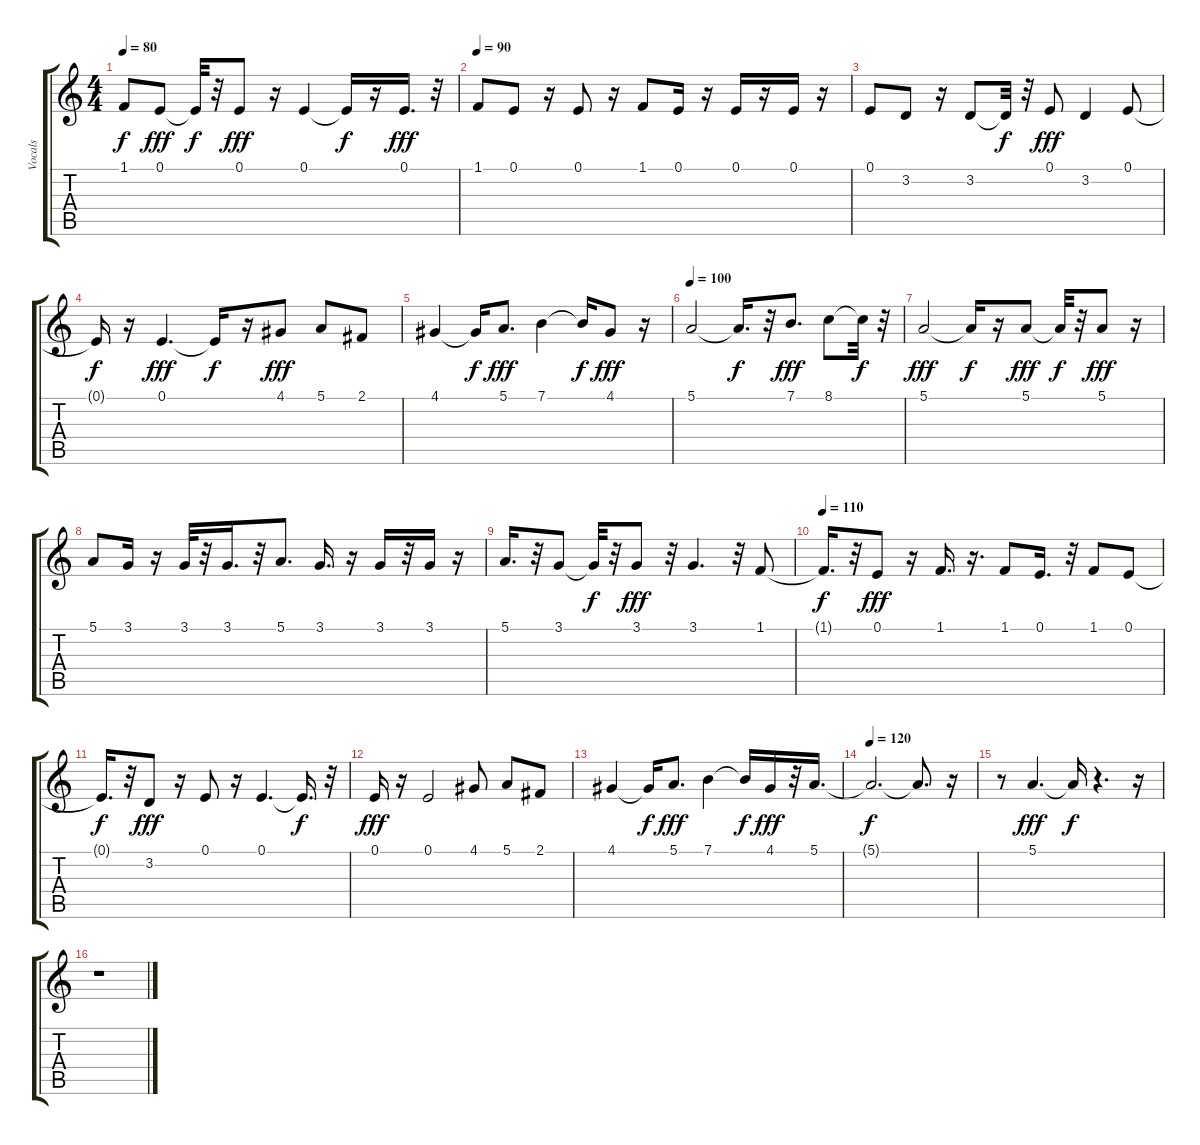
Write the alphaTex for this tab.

\track ("Vocals" "Vocals") {instrument lead6voice}
\staff {score tabs}
\tuning (E4 B3 G3 D3 A2 E2) {hide}
\ts (4 4)
\tempo 80
\clef g2
\ks c
1.1{t}.8{dy f} 0.1.8{dy fff} 0.1{t}.32{dy f} r.32 0.1.8{dy fff} r.16 0.1.4 0.1{t}.16{dy f} r.16 0.1.16{d dy fff} r.32 |
\tempo 90
1.1.8 0.1.8 r.16 0.1.8 r.16 1.1.8 0.1.16 r.16 0.1.16 r.16 0.1.16 r.16 |
0.1.8 3.2.8 r.16 3.2.8 3.2{t}.32{dy f} r.32 0.1.8{dy fff} 3.2.4 0.1.8 |
0.1{t}.16{dy f} r.16 0.1.4{d dy fff} 0.1{t}.16{dy f} r.16 4.1.8{dy fff} 5.1.8 2.1.8 |
4.1.4 4.1{t}.16{dy f} 5.1.8{d dy fff} 7.1.4 7.1{t}.16{dy f} 4.1.8{dy fff} r.16 |
\tempo 100
5.1.2 5.1{t}.16{d dy f} r.32 7.1.8{d dy fff} 8.1.8 8.1{t}.32{dy f} r.32 |
5.1.2{dy fff} 5.1{t}.16{dy f} r.16 5.1.8{dy fff} 5.1{t}.32{dy f} r.32 5.1.8{dy fff} r.16 |
5.1.8 3.1.16 r.16 3.1.32 r.32 3.1.16{d} r.32 5.1.8{d} 3.1.16{d} r.16 3.1.16 r.32 3.1.16 r.16 |
5.1.16{d} r.32 3.1.8 3.1{t}.32{dy f} r.32 3.1.8{dy fff} r.32 3.1.4{d} r.32 1.1.8 |
\tempo 110
1.1{t}.16{d dy f} r.32 0.1.8{dy fff} r.16 1.1.16{d} r.16{d} 1.1.8 0.1.16{d} r.32 1.1.8 0.1.8 |
0.1{t}.16{d dy f} r.32 3.2.8{dy fff} r.16 0.1.8 r.16 0.1.4{d} 0.1{t}.16{d dy f} r.32 |
0.1.16{dy fff} r.16 0.1.2 4.1.8 5.1.8 2.1.8 |
4.1.4 4.1{t}.16{dy f} 5.1.8{d dy fff} 7.1.4 7.1{t}.16{dy f} 4.1.16{dy fff} r.32 5.1.16{d} |
\tempo 120
5.1{t}.2{d dy f} 5.1{t}.8{d} r.16 |
r.8 5.1.4{d dy fff} 5.1{t}.16{dy f} r.4{d} r.16 |
r.1
